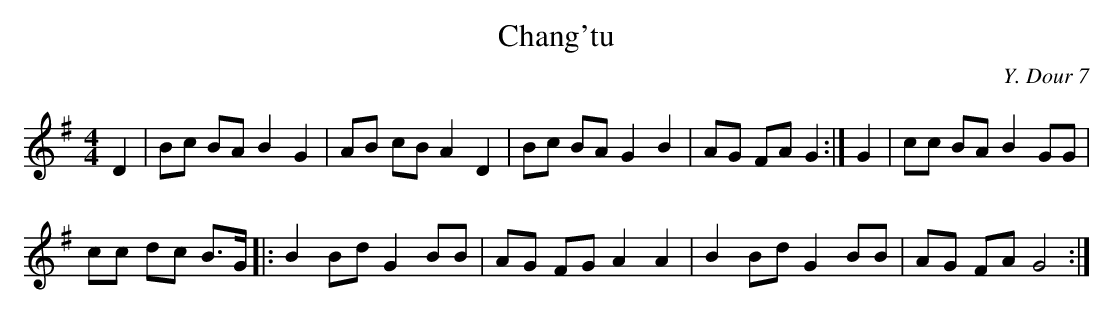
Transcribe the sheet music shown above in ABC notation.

X:1
T:Chang'tu
C:Y. Dour 7
M:4/4
L:1/8
K:G
D2|Bc BA B2G2|AB cB A2 D2|Bc BA G2 B2|\
AG FA G2:|G2|cc BA B2 GG|
cc dc B>G|:B2 Bd G2 BB|AG FG A2 A2|\
B2 Bd G2 BB|AG FA G4:|
